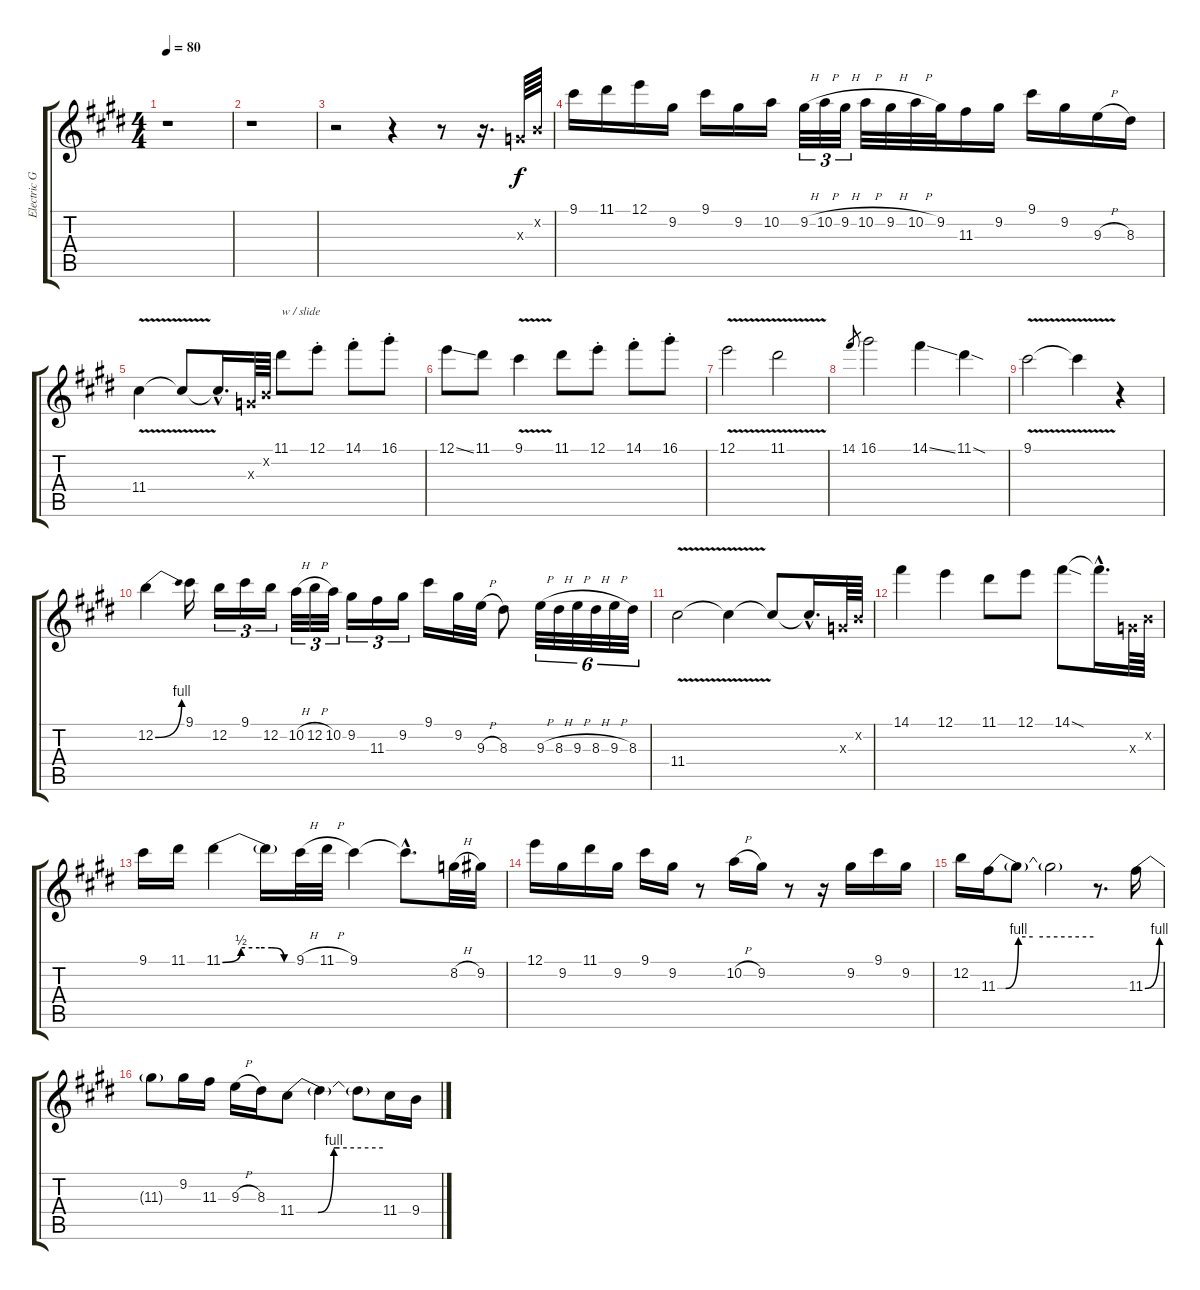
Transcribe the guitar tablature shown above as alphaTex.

\track ("Electric Guitar" "Electric G") {instrument overdrivenguitar}
\staff {score tabs}
\tuning (E4 B3 G3 D3 A2 E2) {hide}
\ts (4 4)
\tempo 80
\clef g2
\ks c#minor
r.1{dy f} |
r.1 |
r.2 r.4 r.8 r.16{d} 0.3{x}.64 0.2{x}.64 |
9.1.16 11.1.16 12.1.16 9.2.16 9.1.16 9.2.16 10.2.16 9.2{h}.32{tu (3 2)} 10.2{h}.32{tu (3 2)} 9.2{h}.32{tu (3 2)} 10.2{h}.32 9.2{h}.32 10.2{h}.32 9.2.32 11.3.16 9.2.16 9.1.16 9.2.16 9.3{h}.16 8.3.16 |
11.4{v}.4 11.4{t}.8 11.4{hac t}.16{d} 0.3{x}.64 0.2{x}.64 11.1.8{txt "w / slide"} 12.1{st}.8 14.1{st}.8 16.1{st}.8 |
12.1{ss}.8 11.1.8 9.1{v}.4 11.1.8 12.1{st}.8 14.1{st}.8 16.1{st}.8 |
12.1{v}.2 11.1{v}.2 |
14.1.8{gr} 16.1.2 14.1{ss}.4 11.1{sod}.4 |
9.1{v}.2 9.1{t}.4 r.4 |
12.2{be (bend 0 0 60 4)}.4 9.1.16 12.2.16{tu (3 2)} 9.1.16{tu (3 2)} 12.2.16{tu (3 2)} 10.2{h}.32{tu (3 2)} 12.2{h}.32{tu (3 2)} 10.2.32{tu (3 2)} 9.2.16{tu (3 2)} 11.3.16{tu (3 2)} 9.2.16{tu (3 2)} 9.1.16 9.2.32 9.3{h}.32 8.3.8 9.3{h}.32{tu (6 4)} 8.3{h}.32{tu (6 4)} 9.3{h}.32{tu (6 4)} 8.3{h}.32{tu (6 4)} 9.3{h}.32{tu (6 4)} 8.3.32{tu (6 4)} |
11.4{v}.2 11.4{t}.4 11.4{t}.8 11.4{hac t}.16{d} 0.3{x}.64 0.2{x}.64 |
14.1.4 12.1.4 11.1.8 12.1.8 14.1{sod}.8 14.1{hac t}.16{d} 0.3{x}.64 0.2{x}.64 |
9.1.16 11.1.16 11.1{be (custom 0 0 15 2 30 2 40 2 50 0 60 0)}.4 11.1{t}.16 9.1{h}.32 11.1{h}.32 9.1.4 9.1{hac t}.8{d} 8.2{h}.32 9.2.32 |
12.1.16 9.2.16 11.1.16 9.2.16 9.1.16 9.2.16 r.8 10.2{h}.16 9.2.16 r.8 r.16 9.2.16 9.1.16 9.2.16 |
12.2.16 11.3{be (custom 0 0 5 0 13 4 22 4 60 4)}.16 11.3{t}.8 11.3{t}.2 r.8{d} 11.3{be (bend 0 0 60 4)}.16 |
11.3{t}.8 9.2.16 11.3.16 9.3{h}.16 8.3.16 11.4{be (custom 0 0 11 0 15 0 26 4 30 4 60 4)}.8 11.4{t}.4 11.4{t}.8 11.4.16 9.4.16
